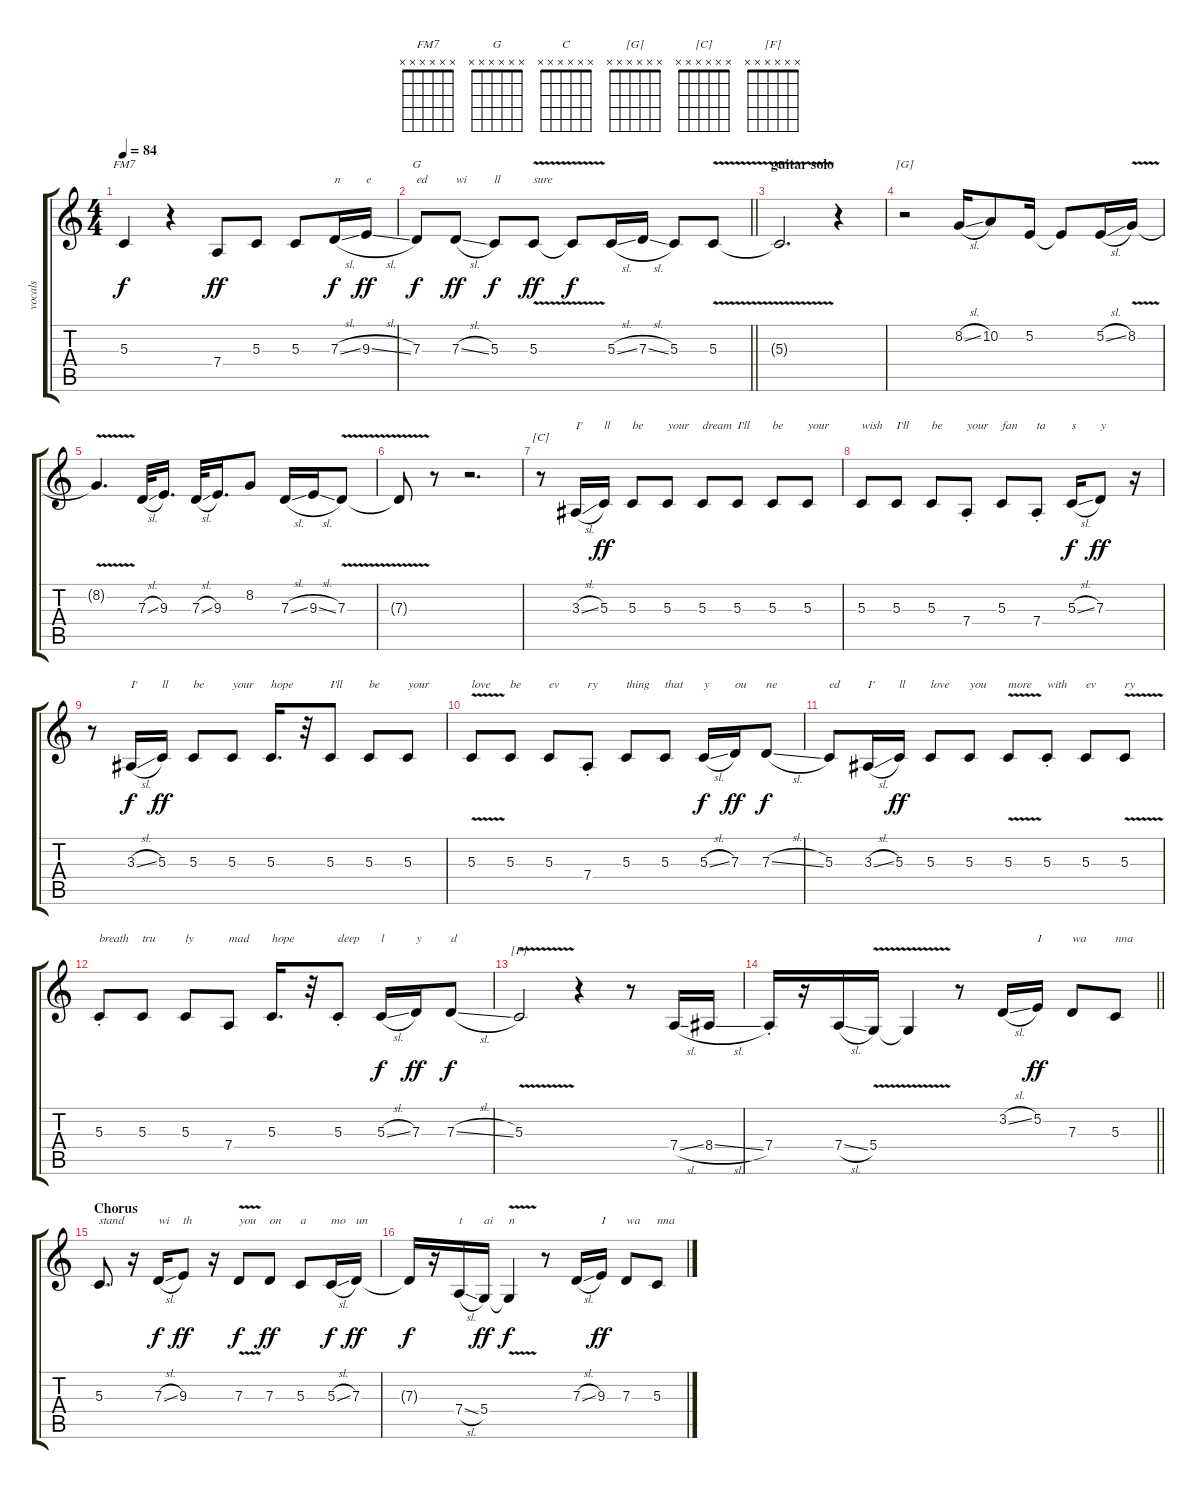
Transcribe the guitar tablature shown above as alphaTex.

\track ("vocals" "vocals") {instrument lead2sawtooth}
\staff {score tabs}
\tuning (E4 B3 G3 D3 A2 E2) {hide}
\chord ("FM7" x x x x x x)
\chord ("G" x x x x x x)
\chord ("C" x x x x x x)
\chord ("[G]" x x x x x x)
\chord ("[C]" x x x x x x)
\chord ("[F]" x x x x x x)
\ts (4 4)
\tempo 84
\clef g2
\ks c
5.3{t}.4{ch "FM7" dy f} r.4 7.4.8{dy ff} 5.3.8 5.3.8 7.3{sl}.16{txt "n" dy f} 9.3{sl}.16{txt "e" dy ff} |
\barLineRight lightlight
7.3.8{ch "G" txt "ed" dy f} 7.3{sl}.8{txt "wi" dy ff} 5.3.8{txt "ll" dy f} 5.3{v}.8{txt "sure" dy ff} 5.3{t}.8{dy f} 5.3{sl}.16 7.3{sl}.16 5.3.8 5.3{v}.8 |
\section ("" "guitar solo")
5.3{t}.2{d ch "C"} r.4 |
r.2{ch "[G]"} 8.2{sl}.16 10.2.8 5.2.16 5.2{t}.8 5.2{sl}.16 8.2{v}.16 |
8.2{t}.4{d} 7.3{sl}.32 9.3.16{d} 7.3{sl}.32 9.3.16{d} 8.2.8 7.3{sl}.16 9.3{sl}.16 7.3{v}.8 |
7.3{t}.8 r.8 r.2{d} |
r.8{ch "[C]"} 3.3{sl}.16{txt "I'"} 5.3.16{txt "ll" dy ff} 5.3.8{txt "be"} 5.3.8{txt "your"} 5.3.8{txt "dream"} 5.3.8{txt "I'll"} 5.3.8{txt "be"} 5.3.8{txt "your"} |
5.3.8{txt "wish"} 5.3.8{txt "I'll"} 5.3.8{txt "be"} 7.4{st}.8{txt "your"} 5.3.8{txt "fan"} 7.4{st}.8{txt "ta"} 5.3{sl}.16{txt "s" dy f} 7.3.8{txt "y" dy ff} r.16 |
r.8 3.3{sl}.16{txt "I'" dy f} 5.3.16{txt "ll" dy ff} 5.3.8{txt "be"} 5.3.8{txt "your"} 5.3.16{d txt "hope"} r.32 5.3.8{txt "I'll"} 5.3.8{txt "be"} 5.3.8{txt "your"} |
5.3{v}.8{txt "love"} 5.3.8{txt "be"} 5.3.8{txt "ev"} 7.4{st}.8{txt "ry"} 5.3.8{txt "thing"} 5.3.8{txt "that"} 5.3{sl}.16{txt "y" dy f} 7.3.16{txt "ou" dy ff} 7.3{sl}.8{txt "ne" dy f} |
5.3.8{txt "ed"} 3.3{sl}.16{txt "I'"} 5.3.16{txt "ll" dy ff} 5.3.8{txt "love"} 5.3.8{txt "you"} 5.3{v}.8{txt "more"} 5.3{st}.8{txt "with"} 5.3.8{txt "ev"} 5.3{v}.8{txt "ry"} |
5.3{st}.8{txt "breath"} 5.3.8{txt "tru"} 5.3.8{txt "ly"} 7.4.8{txt "mad"} 5.3.16{d txt "hope"} r.32 5.3{st}.8{txt "deep"} 5.3{sl}.16{txt "l" dy f} 7.3.16{txt "y" dy ff} 7.3{sl}.8{txt "d" dy f} |
5.3{v}.2{ch "[F]"} r.4 r.8 7.4{sl}.16 8.4{sl}.16 |
\barLineRight lightlight
7.4{st}.16 r.16 7.4{sl}.16 5.4{v}.16 5.4{t}.4 r.8 3.2{sl}.16 5.2.16{txt "I" dy ff} 7.3.8{txt "wa"} 5.3.8{txt "nna"} |
\section ("" "Chorus")
5.3.8{d txt "stand"} r.16 7.3{sl}.16{txt "wi" dy f} 9.3.8{txt "th" dy ff} r.16 7.3{v}.8{txt "you" dy f} 7.3.8{txt "on" dy ff} 5.3.8{txt "a"} 5.3{sl}.16{txt "mo" dy f} 7.3.16{txt "un" dy ff} |
7.3{t}.16{dy f} r.16 7.4{sl}.16{txt "t"} 5.4.16{txt "ai" dy ff} 5.4{v t}.4{txt "n" dy f} r.8 7.3{sl}.16 9.3.16{txt "I" dy ff} 7.3.8{txt "wa"} 5.3.8{txt "nna"}
